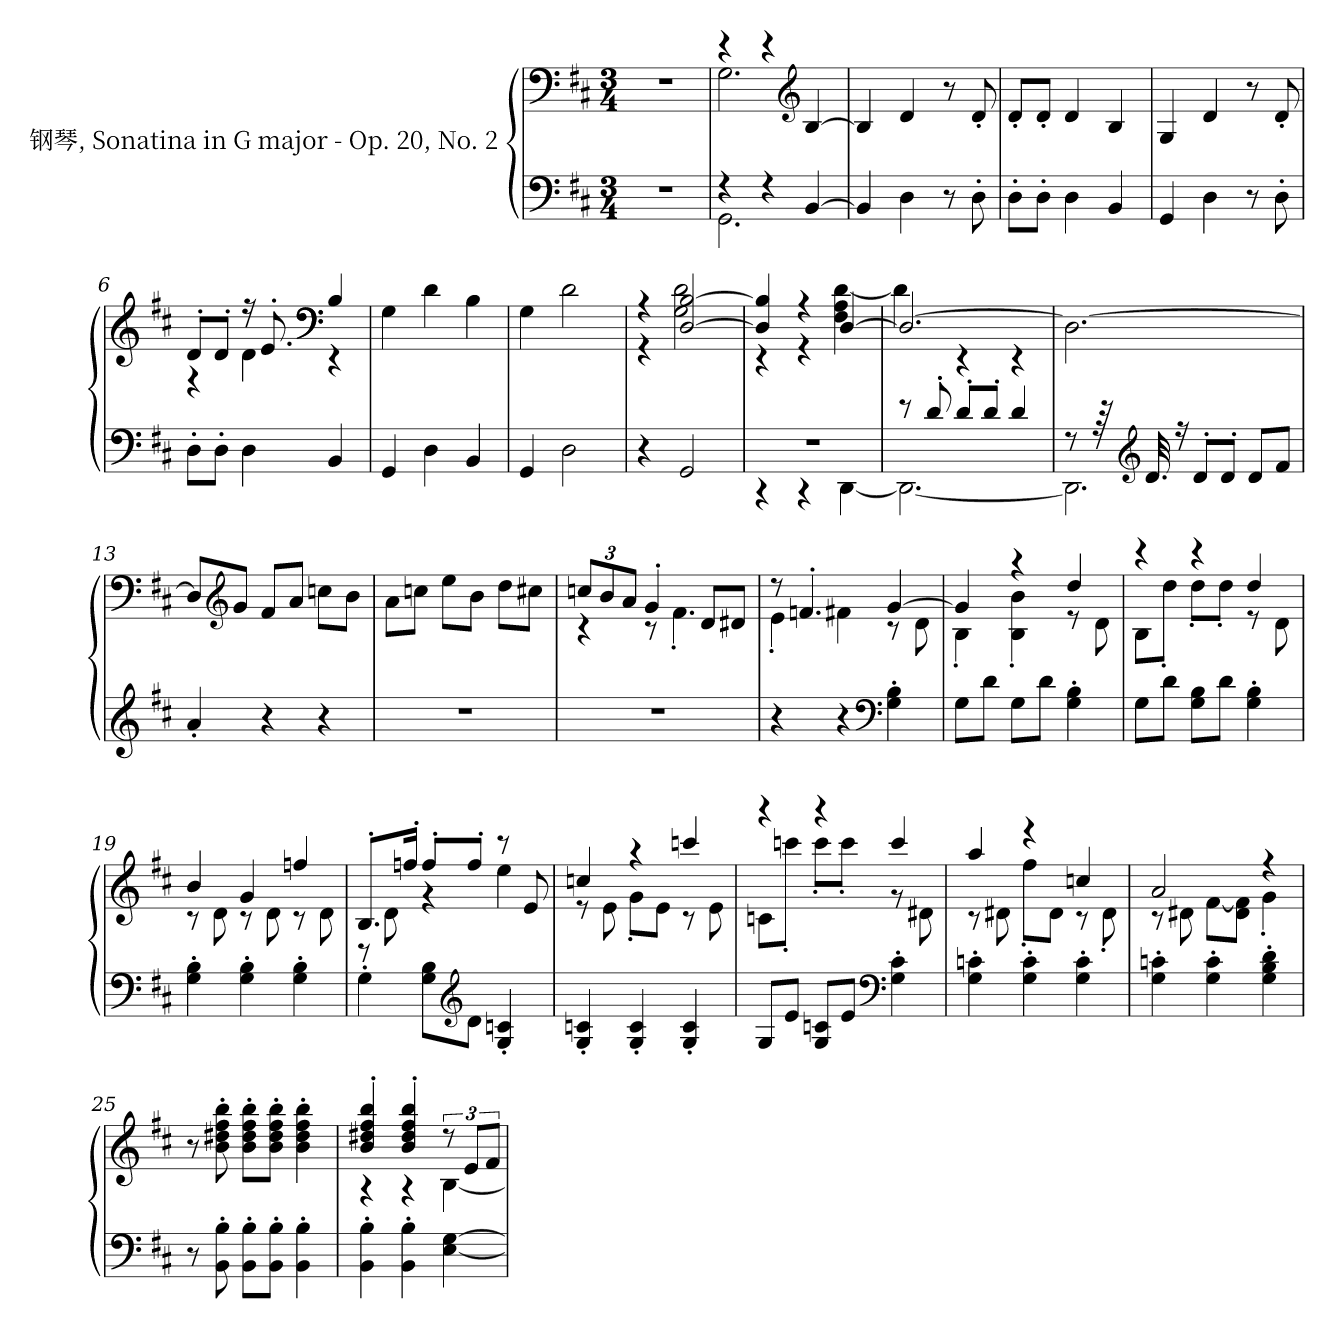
**kern	**kern
*part1	*part1
*staff2	*staff1
*I"钢琴, Sonatina in G major - Op. 20, No. 2	*
*clefF4	*clefF4
*k[f#c#]	*k[f#c#]
*M3/4	*M3/4
*MM182	*MM182
=1	=1
2.r	2.r
=2	=2
*^	*^
4r	2.GG\	4r	2.G\
4r	.	4r	.
*	*	*clefG2	*
[4BB/	.	[4B/	.
*v	*v	*	*
*	*v	*v
=3	=3
4BB/]	4B/]
4D\	4d/
8r	8r
8D'\	8d'/
=4	=4
8D'\L	8d'/L
8D'\J	8d'/J
4D\	4d/
4BB/	4B/
=5	=5
4GG/	4G/
4D\	4d/
8r	8r
8D'\	8d'/
=6	=6
*	*^
8D'\L	8d'/L	4r
8D'\J	8d'/J	.
4D\	16r	4d\
.	8.e'/	.
*	*clefF4	*
4BB/	4B/	4r
*	*v	*v
=7	=7
4GG/	4G\
4D\	4d\
4BB/	4B\
=8	=8
4GG/	4G\
2D\	2d\
=9	=9
*	*^
4r	4r	4r
2GG/	[2D/ [2B/	2G\ 2d\
!!LO:LB:g=z	!!
=10	=10	=10
*^	*	*
2.r	4r	4D/] 4B/]	4r
.	4r	4r	4r
.	[4DD\	[4D/	4F#\ 4A\ [4d\
=11	=11	=11	=11
8r	2.DD\_	2.D/_	4d\]
8d'/	.	.	.
8d'/L	.	.	4r
8d'/J	.	.	.
4d/	.	.	4r
*	*	*v	*v
=12	=12	=12
8r	2.DD\]	2.D\_
64r	.	.
*clefG2	*	*
32.d/	.	.
16r	.	.
8d'/L	.	.
8d'/J	.	.
8d/L	.	.
8f#/J	.	.
*v	*v	*
=13	=13
4a'/	8D/L]
*	*clefG2
.	8g/J
4r	8f#/L
.	8a/J
4r	8ccn\L
.	8b\J
=14	=14
2.r	8a\L
.	8ccn\J
.	8ee\L
.	8b\J
.	8dd\L
.	8cc#X\J
!!LO:LB:g=z
=15	=15
*	*Xbrackettup
*	*^
2.r	12ccn/L	4r
.	12b/	.
.	12a/J	.
.	4g'/	8r
.	.	4.f#'\
.	8d/L	.
.	8d#X/J	.
=16	=16	=16
4r	8r	4e'\
.	4.fn'/	.
4r	.	4f#X\
*clefF4	*	*
4G\' 4B\'	[4g/	8r
.	.	8d\
=17	=17	=17
8G\L	4g/]	4B'\
8d\J	.	.
8G\L	4r	4B\' 4b\'
8d\J	.	.
4G\' 4B\'	4dd/	8r
.	.	8d\
=18	=18	=18
8G\L	4r	8B\L
8d\J	.	8dd'\J
8G\ 8B\L	4r	8dd'\L
8d\J	.	8dd'\J
4G\' 4B\'	4dd/	8r
.	.	8d\
=19	=19	=19
4G\' 4B\'	4b/	8r
.	.	8d\
4G\' 4B\'	4g/	8r
.	.	8d\
4G\' 4B\'	4ffn/	8r
.	.	8d\
!!LO:LB:g=z	!!
=20	=20	=20
4G'\	8.B'/L	8r
.	.	8d\
.	16ffn'/Jk	.
8G\ 8B\L	8ff'/L	4r
*clefG2	*	*
8d\J	8ff'/J	.
4G/' 4cn/'	8r	4ee\
.	8e/	.
=21	=21	=21
4G/' 4cn/'	4ccn/	8r
.	.	8e\
4G/' 4c/'	4r	8g'\L
.	.	8e\J
4G/' 4c/'	4cccn/	8r
.	.	8e\
=22	=22	=22
8G/L	4r	8cn\L
8e/J	.	8cccn'\J
8G/ 8cn/L	4r	8ccc'\L
8e/J	.	8ccc'\J
*clefF4	*	*
4G\' 4c\'	4ccc/	8r
.	.	8d#X\
=23	=23	=23
4G\' 4cn\'	4aa/	8r
.	.	8d#X\
4G\' 4c\'	4r	8ff#'\L
.	.	8d#\J
4G\' 4c\'	4ccn/	8r
.	.	8d#'\
!!LO:LB:g=z	!!
=24	=24	=24
4G\' 4cn\'	2a/	8r
.	.	8d#X\
4G\' 4c\'	.	[8f#\L
.	.	8d#\ 8f#\]J
4G\' 4B\' 4d\'	4r	4g'\
*	*v	*v
=25	=25
8r	8r
8BB\' 8B\'	8b\' 8dd#X\' 8ff#\' 8bb\'
8BB\' 8B\'L	8b\' 8dd#\' 8ff#\' 8bb\'L
8BB\' 8B\'J	8b\' 8dd#\' 8ff#\' 8bb\'J
4BB\' 4B\'	4b\' 4dd#\' 4ff#\' 4bb\'
=26	=26
*	*^
4BB\' 4B\'	4b/' 4dd#X/' 4ff#/' 4bb/'	4r
4BB\' 4B\'	4b/' 4dd#/' 4ff#/' 4bb/'	4r
*	*brackettup	*
[4E\ [4G\	12r	[4B\
.	12e/L	.
.	12f#/J	.
*	*v	*v
=	=
*-	*-
